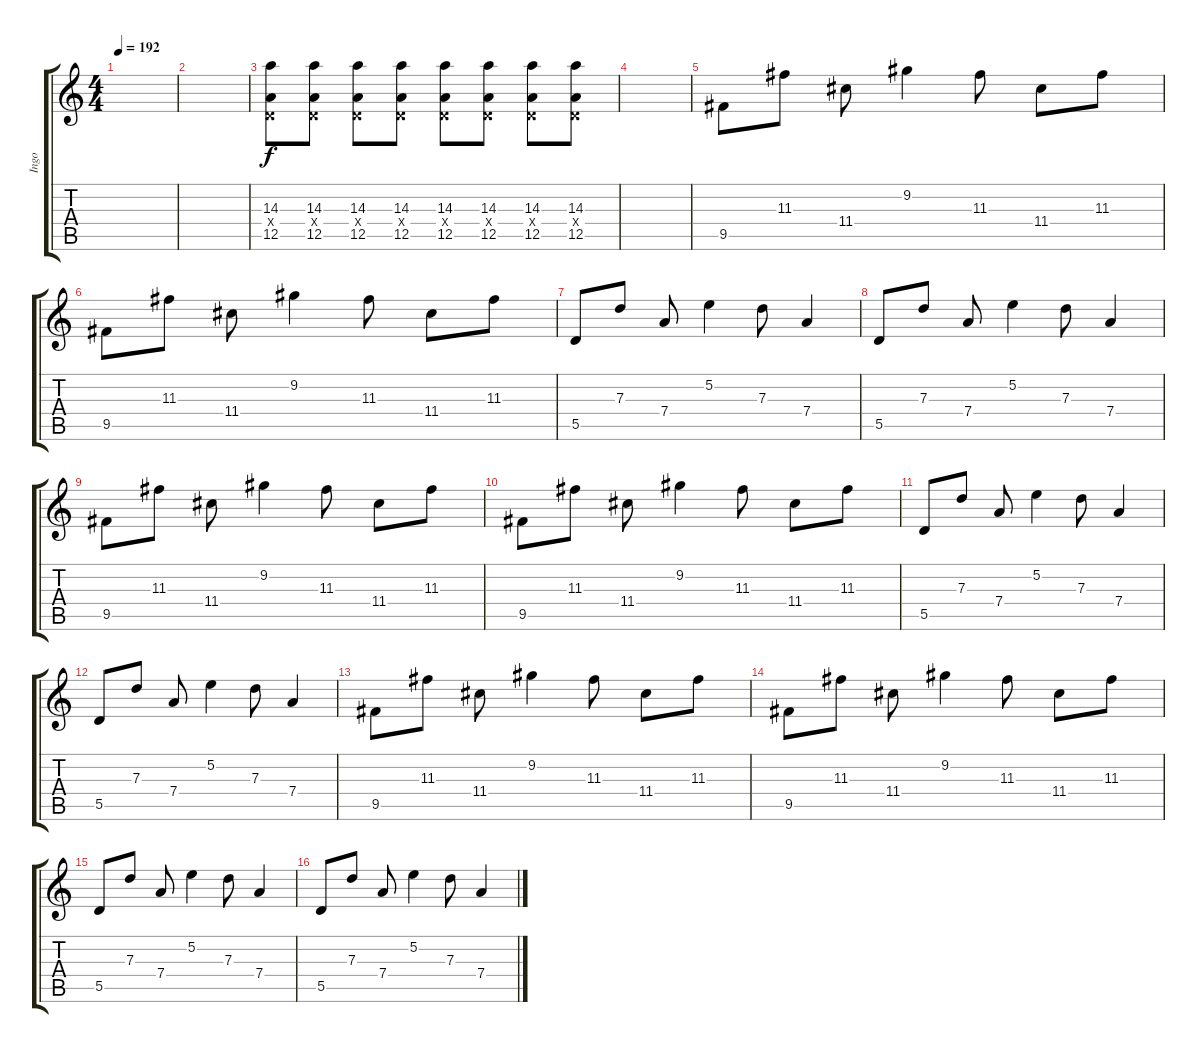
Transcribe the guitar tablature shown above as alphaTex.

\track ("Ingo" "Ingo") {instrument distortionguitar}
\staff {score tabs}
\tuning (E4 B3 G3 D3 A2 D2) {hide}
\ts (4 4)
\tempo 192
\clef g2
\ks c
|
|
(14.3 0.4{x} 12.5).8 (14.3 0.4{x} 12.5).8 (14.3 0.4{x} 12.5).8 (14.3 0.4{x} 12.5).8 (14.3 0.4{x} 12.5).8 (14.3 0.4{x} 12.5).8 (14.3 0.4{x} 12.5).8 (14.3 0.4{x} 12.5).8 |
|
9.5.8{instrument electricguitarjazz} 11.3.8 11.4.8 9.2.4 11.3.8 11.4.8 11.3.8 |
9.5.8{instrument electricguitarjazz} 11.3.8 11.4.8 9.2.4 11.3.8 11.4.8 11.3.8 |
5.5.8{instrument electricguitarjazz} 7.3.8 7.4.8 5.2.4 7.3.8 7.4.4 |
5.5.8{instrument electricguitarjazz} 7.3.8 7.4.8 5.2.4 7.3.8 7.4.4 |
9.5.8{instrument electricguitarjazz} 11.3.8 11.4.8 9.2.4 11.3.8 11.4.8 11.3.8 |
9.5.8{instrument electricguitarjazz} 11.3.8 11.4.8 9.2.4 11.3.8 11.4.8 11.3.8 |
5.5.8{instrument electricguitarjazz} 7.3.8 7.4.8 5.2.4 7.3.8 7.4.4 |
5.5.8{instrument electricguitarjazz} 7.3.8 7.4.8 5.2.4 7.3.8 7.4.4 |
9.5.8{instrument electricguitarjazz} 11.3.8 11.4.8 9.2.4 11.3.8 11.4.8 11.3.8 |
9.5.8{instrument electricguitarjazz} 11.3.8 11.4.8 9.2.4 11.3.8 11.4.8 11.3.8 |
5.5.8{instrument electricguitarjazz} 7.3.8 7.4.8 5.2.4 7.3.8 7.4.4 |
5.5.8{instrument electricguitarjazz} 7.3.8 7.4.8 5.2.4 7.3.8 7.4.4
